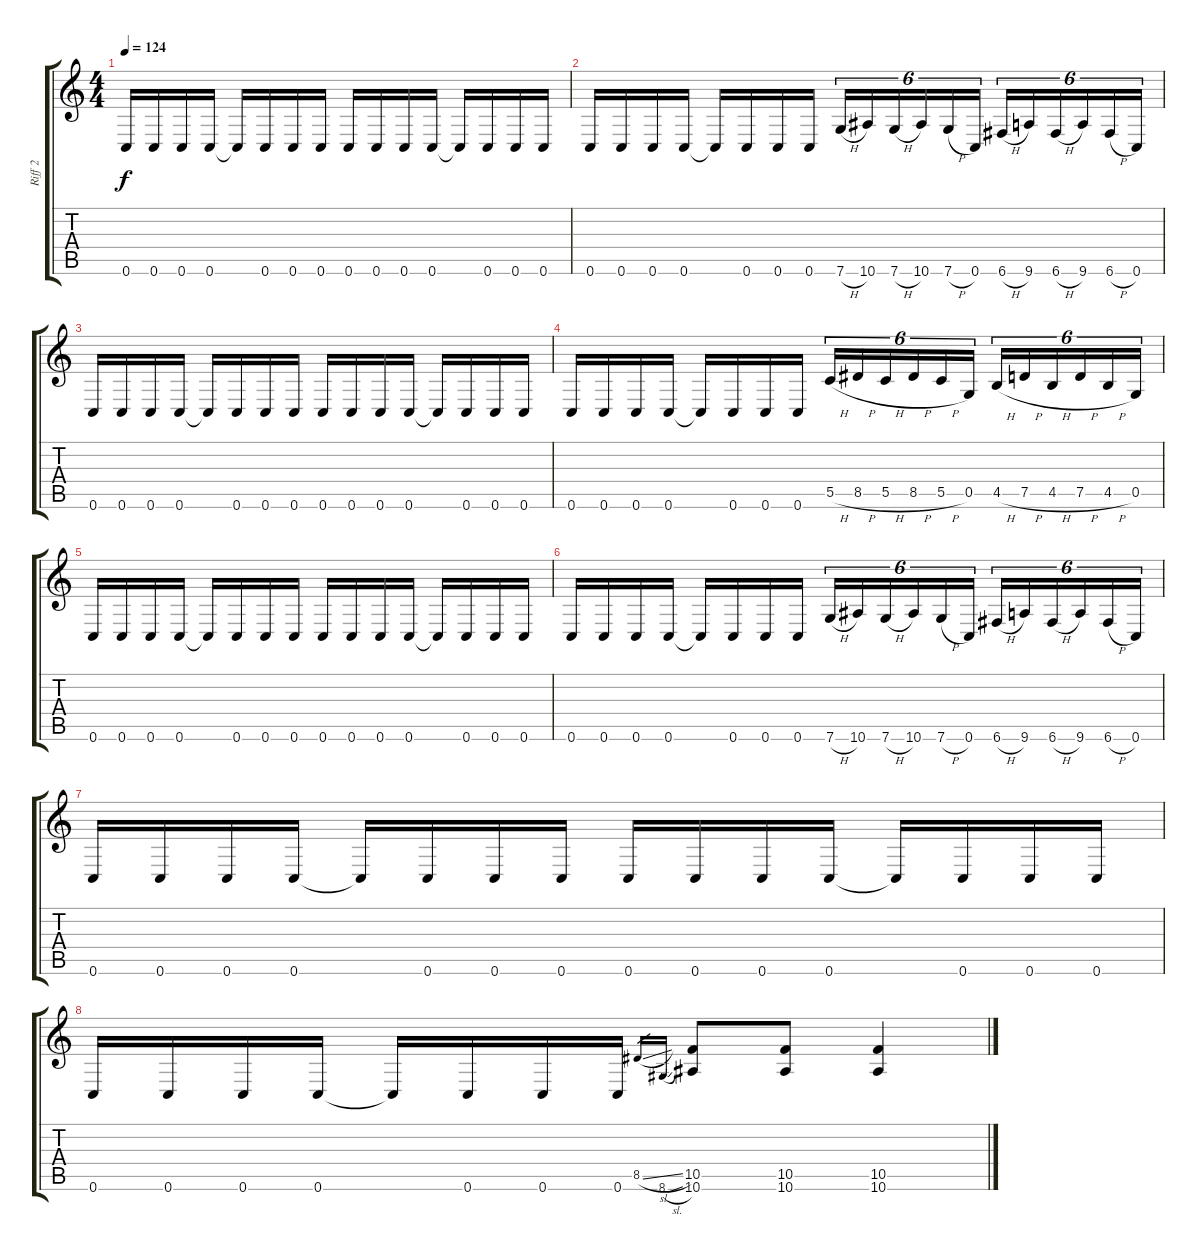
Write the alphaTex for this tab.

\track ("Riff 2" "Riff 2") {instrument distortionguitar}
\staff {score tabs}
\tuning (D4 A3 F3 C3 G2 C2) {hide}
\ts (4 4)
\tempo 124
\clef g2
\ks c
0.6.16{dy f} 0.6.16 0.6.16 0.6.16 0.6{t}.16 0.6.16 0.6.16 0.6.16 0.6.16 0.6.16 0.6.16 0.6.16 0.6{t}.16 0.6.16 0.6.16 0.6.16 |
0.6.16 0.6.16 0.6.16 0.6.16 0.6{t}.16 0.6.16 0.6.16 0.6.16 7.6{h}.16{tu (6 4)} 10.6.16{tu (6 4)} 7.6{h}.16{tu (6 4)} 10.6.16{tu (6 4)} 7.6{h}.16{tu (6 4)} 0.6.16{tu (6 4)} 6.6{h}.16{tu (6 4)} 9.6.16{tu (6 4)} 6.6{h}.16{tu (6 4)} 9.6.16{tu (6 4)} 6.6{h}.16{tu (6 4)} 0.6.16{tu (6 4)} |
0.6.16 0.6.16 0.6.16 0.6.16 0.6{t}.16 0.6.16 0.6.16 0.6.16 0.6.16 0.6.16 0.6.16 0.6.16 0.6{t}.16 0.6.16 0.6.16 0.6.16 |
0.6.16 0.6.16 0.6.16 0.6.16 0.6{t}.16 0.6.16 0.6.16 0.6.16 5.5{h}.16{tu (6 4)} 8.5{h}.16{tu (6 4)} 5.5{h}.16{tu (6 4)} 8.5{h}.16{tu (6 4)} 5.5{h}.16{tu (6 4)} 0.5.16{tu (6 4)} 4.5{h}.16{tu (6 4)} 7.5{h}.16{tu (6 4)} 4.5{h}.16{tu (6 4)} 7.5{h}.16{tu (6 4)} 4.5{h}.16{tu (6 4)} 0.5.16{tu (6 4)} |
0.6.16 0.6.16 0.6.16 0.6.16 0.6{t}.16 0.6.16 0.6.16 0.6.16 0.6.16 0.6.16 0.6.16 0.6.16 0.6{t}.16 0.6.16 0.6.16 0.6.16 |
0.6.16 0.6.16 0.6.16 0.6.16 0.6{t}.16 0.6.16 0.6.16 0.6.16 7.6{h}.16{tu (6 4)} 10.6.16{tu (6 4)} 7.6{h}.16{tu (6 4)} 10.6.16{tu (6 4)} 7.6{h}.16{tu (6 4)} 0.6.16{tu (6 4)} 6.6{h}.16{tu (6 4)} 9.6.16{tu (6 4)} 6.6{h}.16{tu (6 4)} 9.6.16{tu (6 4)} 6.6{h}.16{tu (6 4)} 0.6.16{tu (6 4)} |
0.6.16 0.6.16 0.6.16 0.6.16 0.6{t}.16 0.6.16 0.6.16 0.6.16 0.6.16 0.6.16 0.6.16 0.6.16 0.6{t}.16 0.6.16 0.6.16 0.6.16 |
0.6.16 0.6.16 0.6.16 0.6.16 0.6{t}.16 0.6.16 0.6.16 0.6.16 8.5{sl}.16{gr} 8.6{sl}.16{gr} (10.5 10.6).8 (10.5 10.6).8 (10.5{ss} 10.6{ss}).4
